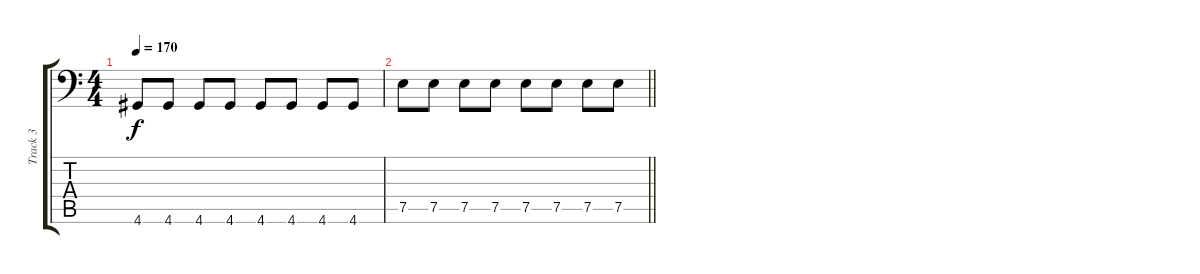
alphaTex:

\track ("Track 3" "Track 3") {instrument electricbasspick}
\staff {score tabs}
\tuning (E3 B2 G2 D2 A1 E1) {hide}
\ts (4 4)
\tempo 170
\clef f4
\ks c
4.6.8{dy f} 4.6.8 4.6.8 4.6.8 4.6.8 4.6.8 4.6.8 4.6.8 |
\barLineRight lightlight
7.5.8 7.5.8 7.5.8 7.5.8 7.5.8 7.5.8 7.5.8 7.5.8
